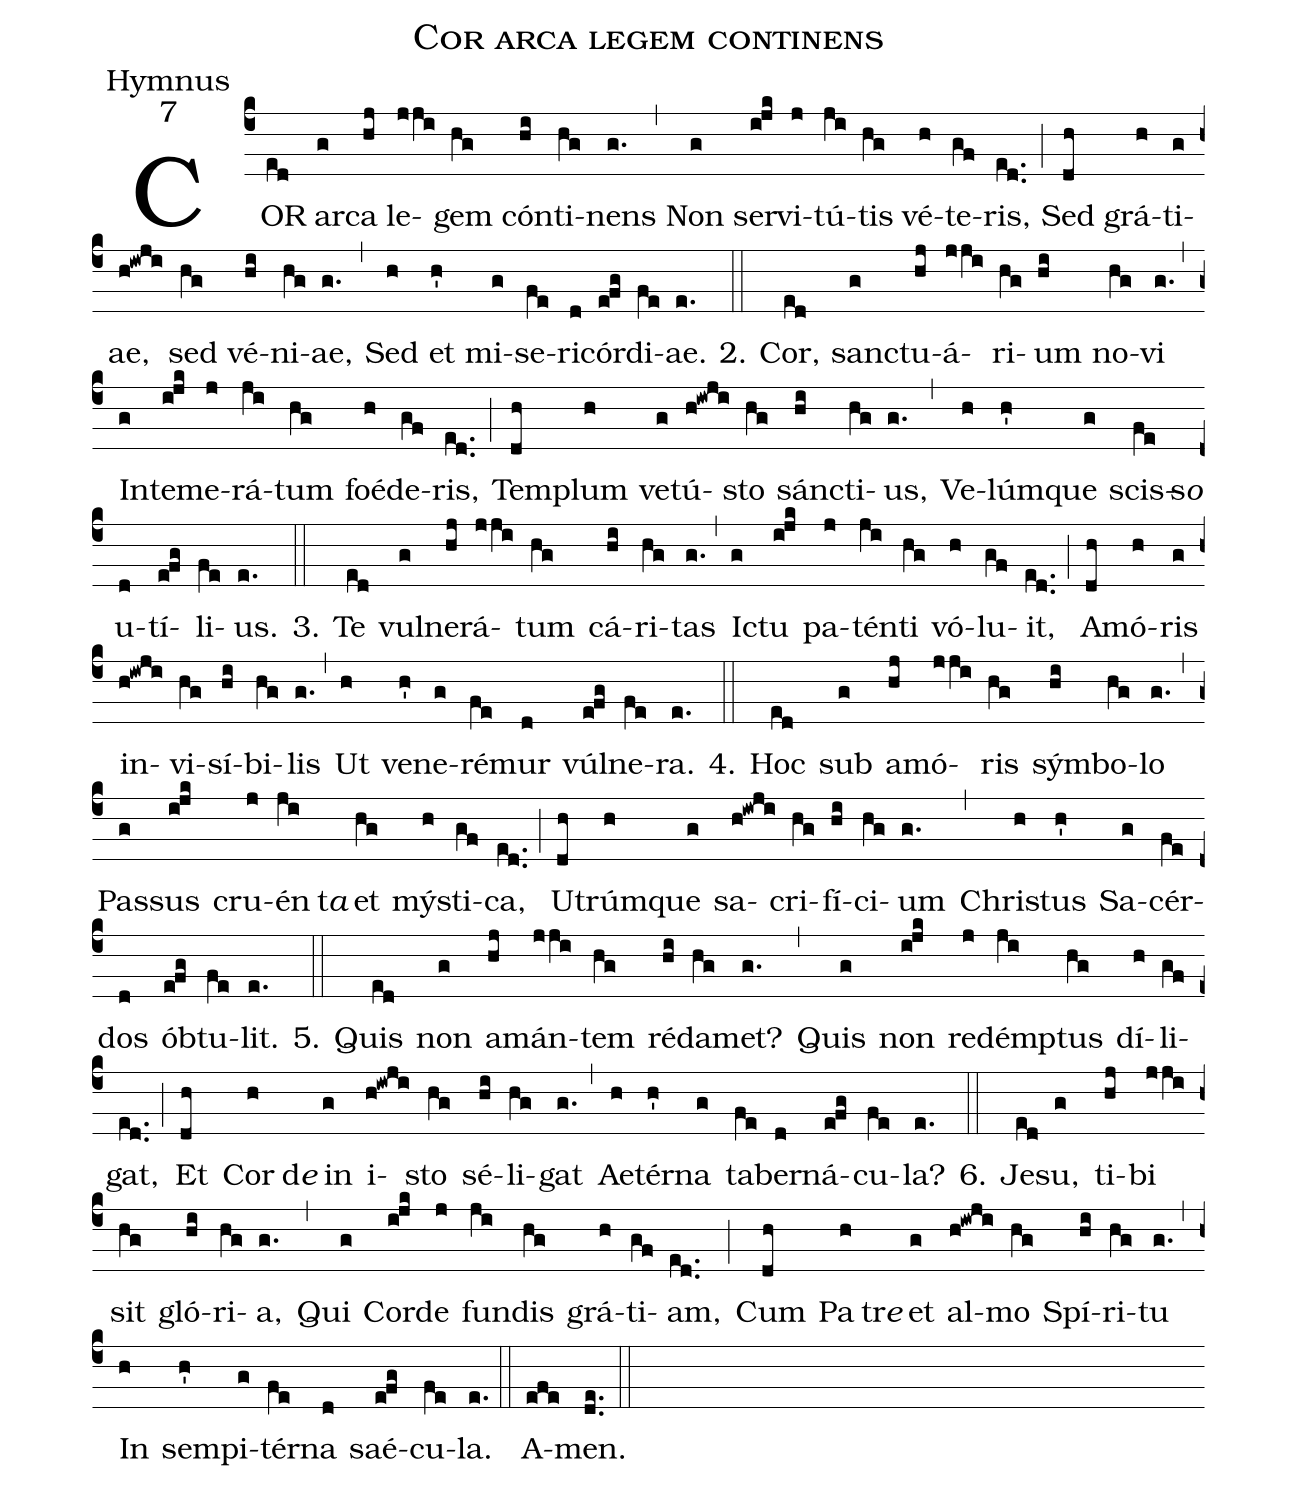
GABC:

name:Cor arca legem continens;
office-part:Hymnus;
mode:7;
%%
(c4) COR(ed) ar(g)ca(hj) le(jji)gem(hg) cón(hi)ti(hg)nens(g.) (,) Non(g) ser(i!jk)vi(j)tú(ji)tis(hg) vé(h)te(gf)ris,(ed..) (;) Sed(dh) grá(h)ti(g)ae,(h!iwji) sed(hg) vé(hi)ni(hg)ae,(g.) (,) Sed(h) et(h') mi(g)se(fe)ri(d)cór(e!fg)di(fe)ae.(e.) 2.(::) Cor,(ed) san(g)ctu(hj)á(jji)ri(hg)um(hi) no(hg)vi(g.) (,) In(g)te(i!jk)me(j)rá(ji)tum(hg) foé(h)de(gf)ris,(ed..) (;) Tem(dh)plum(h) ve(g)tú(h!iwji)sto(hg) sán(hi)cti(hg)us,(g.) (,) Ve(h)lúm(h')que(g) scis(fe)s<i>o</i>() u(d)tí(e!fg)li(fe)us.(e.) 3.(::) Te(ed) vul(g)ne(hj)rá(jji)tum(hg) cá(hi)ri(hg)tas(g.) (,) I(g)ctu(i!jk) pa(j)tén(ji)ti(hg) vó(h)lu(gf)it,(ed..) (;) A(dh)mó(h)ris(g) in(h!iwji)vi(hg)sí(hi)bi(hg)lis(g.) (,) Ut(h) ve(h')ne(g)ré(fe)mur(d) vúl(e!fg)ne(fe)ra.(e.) 4.(::) Hoc(ed) sub(g) a(hj)mó(jji)ris(hg) sým(hi)bo(hg)lo(g.) (,) Pas(g)sus(i!jk) cru(j)én(ji)t<i>a</i>() et(hg) mý(h)sti(gf)ca,(ed..) (;) U(dh)trúm(h)que(g) sa(h!iwji)cri(hg)fí(hi)ci(hg)um(g.) (,) Chri(h)stus(h') Sa(g)cér(fe)dos(d) ób(e!fg)tu(fe)lit.(e.) 5.(::) Quis(ed) non(g) a(hj)mán(jji)tem(hg) ré(hi)da(hg)met?(g.) (,) Quis(g) non(i!jk) re(j)démp(ji)tus(hg) dí(h)li(gf)gat,(ed..) (;) Et(dh) Cor(h)d<i>e</i>() in(g) i(h!iwji)sto(hg) sé(hi)li(hg)gat(g.) (,) Ae(h)tér(h')na(g) ta(fe)ber(d)ná(e!fg)cu(fe)la?(e.) 6.(::) Je(ed)su,(g) ti(hj)bi(jji) sit(hg) gló(hi)ri(hg)a,(g.) (,) Qui(g) Cor(i!jk)de(j) fun(ji)dis(hg) grá(h)ti(gf)am,(ed..) (;) Cum(dh) Pa(h)tr<i>e</i>() et(g) al(h!iwji)mo(hg) Spí(hi)ri(hg)tu(g.) (,) In(h) sem(h')pi(g)tér(fe)na(d) saé(e!fg)cu(fe)la.(e.) (::) A(efe)men.(de..) (::)
